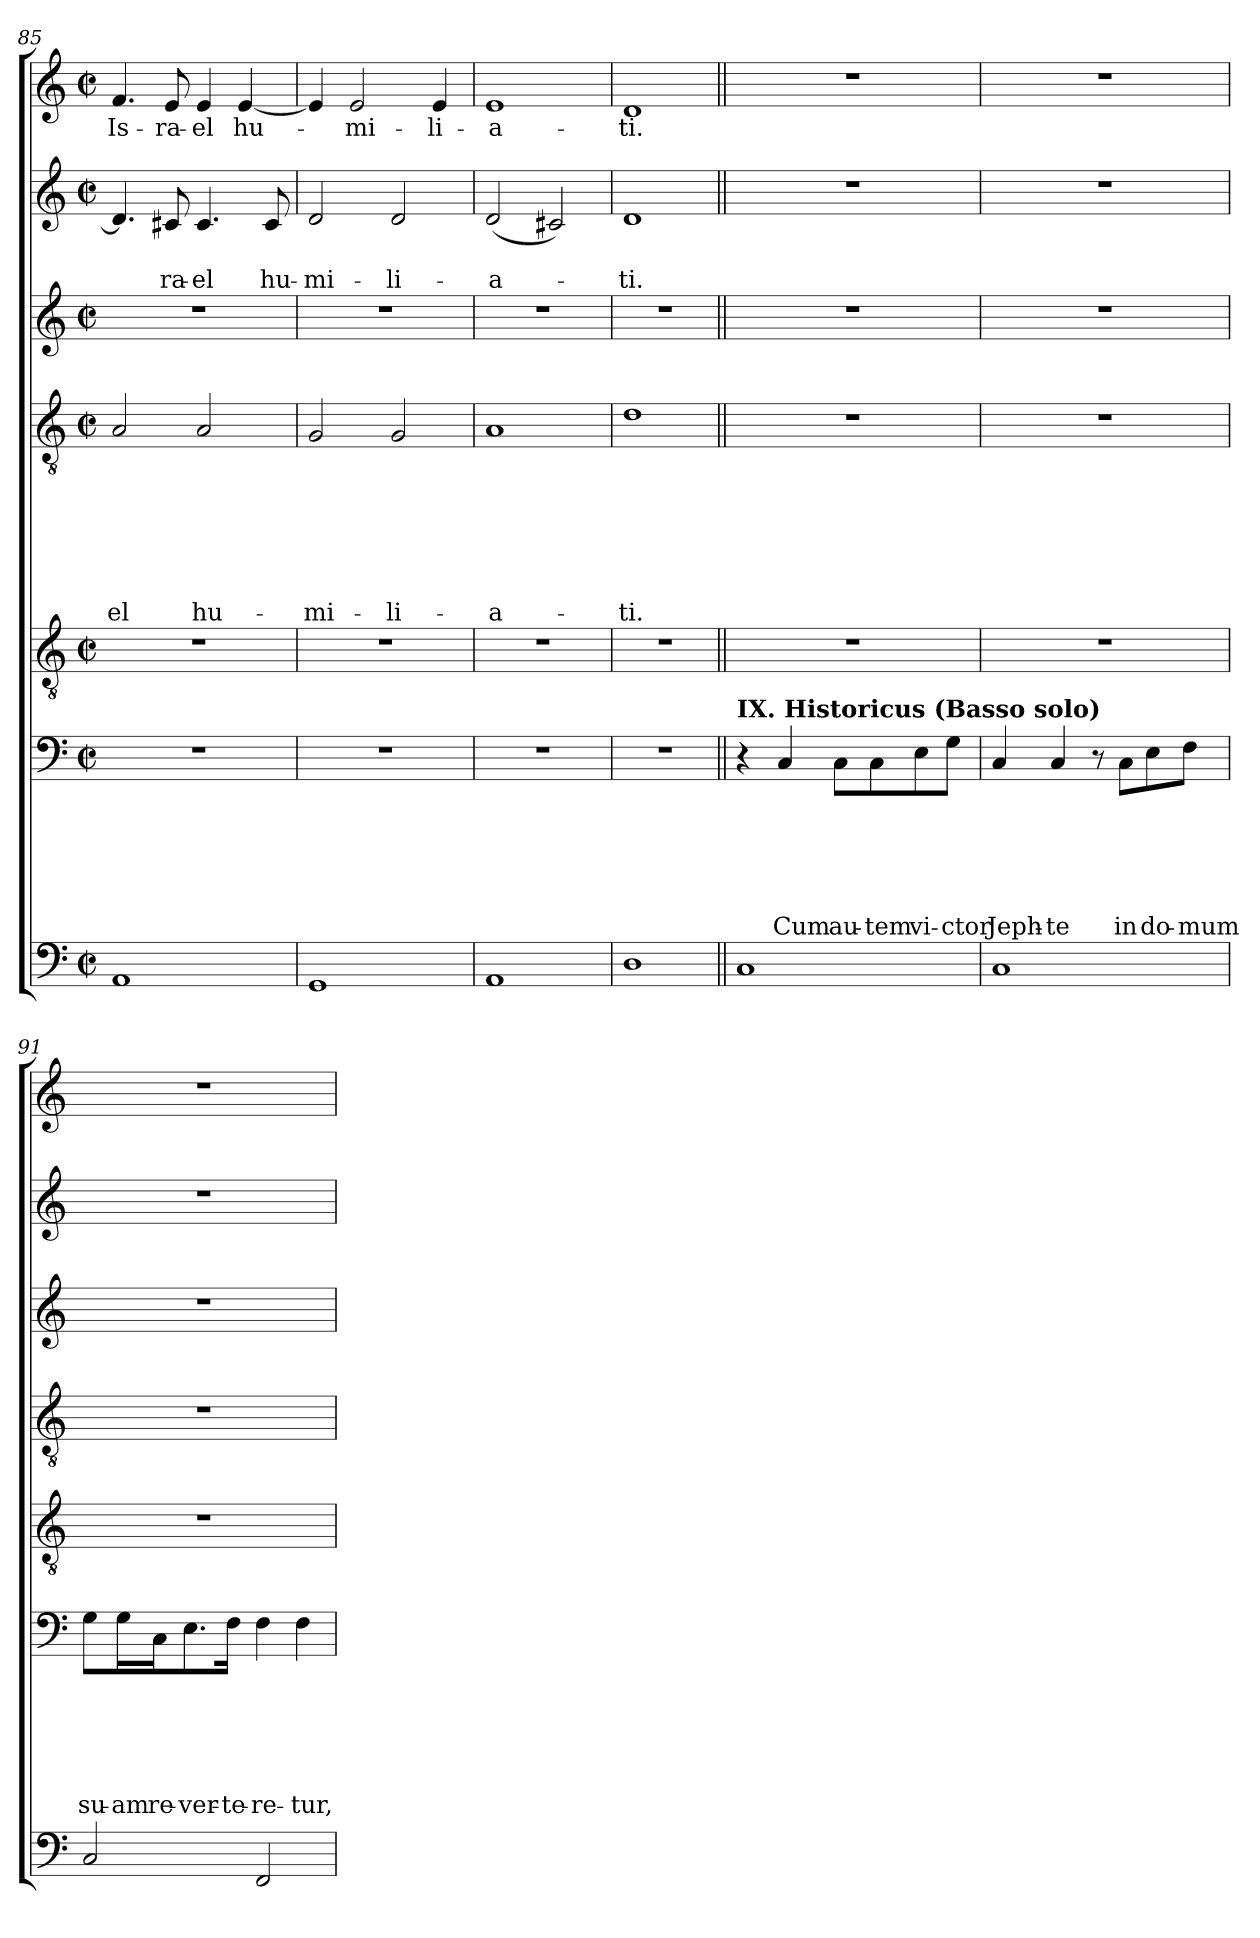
**kern	**kern	**text	**text	**text	**text	**text	**text	**kern	**kern	**text	**text	**text	**text	**text	**text	**text	**kern	**kern	**text	**text	**kern	**text
*part7	*part6	*part6	*part6	*part6	*part6	*part6	*part6	*part5	*part4	*part4	*part4	*part4	*part4	*part4	*part4	*part4	*part3	*part2	*part2	*part2	*part1	*part1
*staff7	*staff6	*staff6	*staff6	*staff6	*staff6	*staff6	*staff6	*staff5	*staff4	*staff4	*staff4	*staff4	*staff4	*staff4	*staff4	*staff4	*staff3	*staff2	*staff2	*staff2	*staff1	*staff1
*clefF4	*clefF4	*	*	*	*	*	*	*clefGv2	*clefGv2	*	*	*	*	*	*	*	*clefG2	*clefG2	*	*	*clefG2	*
*k[]	*k[]	*	*	*	*	*	*	*k[]	*k[]	*	*	*	*	*	*	*	*k[]	*k[]	*	*	*k[]	*
*C:	*C:	*	*	*	*	*	*	*C:	*C:	*	*	*	*	*	*	*	*C:	*C:	*	*	*C:	*
*M2/2	*M2/2	*	*	*	*	*	*	*M2/2	*M2/2	*	*	*	*	*	*	*	*M2/2	*M2/2	*	*	*M2/2	*
*met(c|)	*met(c|)	*	*	*	*	*	*	*met(c|)	*met(c|)	*	*	*	*	*	*	*	*met(c|)	*met(c|)	*	*	*met(c|)	*
=85	=85	=85	=85	=85	=85	=85	=85	=85	=85	=85	=85	=85	=85	=85	=85	=85	=85	=85	=85	=85	=85	=85
1AA	1r	.	.	.	.	.	.	1r	2A/	.	.	.	.	.	.	-el	1r	4.d/]	.	.	4.f/	Is-
.	.	.	.	.	.	.	.	.	.	.	.	.	.	.	.	.	.	8c#X/	.	-ra-	8e/	-ra-
.	.	.	.	.	.	.	.	.	2A/	.	.	.	.	.	.	hu-	.	4.c#/	.	-el	4e/	-el
.	.	.	.	.	.	.	.	.	.	.	.	.	.	.	.	.	.	.	.	.	[4e/	hu-
.	.	.	.	.	.	.	.	.	.	.	.	.	.	.	.	.	.	8c#/	.	hu-	.	.
=86	=86	=86	=86	=86	=86	=86	=86	=86	=86	=86	=86	=86	=86	=86	=86	=86	=86	=86	=86	=86	=86	=86
1GG	1r	.	.	.	.	.	.	1r	2G/	.	.	.	.	.	.	-mi-	1r	2d/	.	-mi-	4e/]	.
.	.	.	.	.	.	.	.	.	.	.	.	.	.	.	.	.	.	.	.	.	2e/	-mi-
.	.	.	.	.	.	.	.	.	2G/	.	.	.	.	.	.	-li-	.	2d/	.	-li-	.	.
.	.	.	.	.	.	.	.	.	.	.	.	.	.	.	.	.	.	.	.	.	4e/	-li-
=87	=87	=87	=87	=87	=87	=87	=87	=87	=87	=87	=87	=87	=87	=87	=87	=87	=87	=87	=87	=87	=87	=87
1AA	1r	.	.	.	.	.	.	1r	1A	.	.	.	.	.	.	-a-	1r	(2d/	.	-a-	1e	-a-
.	.	.	.	.	.	.	.	.	.	.	.	.	.	.	.	.	.	2c#X/)	.	.	.	.
=88	=88	=88	=88	=88	=88	=88	=88	=88	=88	=88	=88	=88	=88	=88	=88	=88	=88	=88	=88	=88	=88	=88
1D	1r	.	.	.	.	.	.	1r	1d	.	.	.	.	.	.	-ti.	1r	1d	.	-ti.	1d	-ti.
!!LO:PB:g=z
=89||	=89||	=89||	=89||	=89||	=89||	=89||	=89||	=89||	=89||	=89||	=89||	=89||	=89||	=89||	=89||	=89||	=89||	=89||	=89||	=89||	=89||	=89||
!	!LO:TX:a:B:t=IX. Historicus (Basso solo)	!	!	!	!	!	!	!	!	!	!	!	!	!	!	!	!	!	!	!	!	!
1C	4r	.	.	.	.	.	.	1r	1r	.	.	.	.	.	.	.	1r	1r	.	.	1r	.
.	4C/	.	.	.	.	.	Cum	.	.	.	.	.	.	.	.	.	.	.	.	.	.	.
.	8C\L	.	.	.	.	.	au-	.	.	.	.	.	.	.	.	.	.	.	.	.	.	.
.	8C\	.	.	.	.	.	-tem	.	.	.	.	.	.	.	.	.	.	.	.	.	.	.
.	8E\	.	.	.	.	.	vi-	.	.	.	.	.	.	.	.	.	.	.	.	.	.	.
.	8G\J	.	.	.	.	.	-ctor	.	.	.	.	.	.	.	.	.	.	.	.	.	.	.
=90	=90	=90	=90	=90	=90	=90	=90	=90	=90	=90	=90	=90	=90	=90	=90	=90	=90	=90	=90	=90	=90	=90
1C	4C/	.	.	.	.	.	Jeph-	1r	1r	.	.	.	.	.	.	.	1r	1r	.	.	1r	.
.	4C/	.	.	.	.	.	-te	.	.	.	.	.	.	.	.	.	.	.	.	.	.	.
.	8r	.	.	.	.	.	.	.	.	.	.	.	.	.	.	.	.	.	.	.	.	.
.	8C\L	.	.	.	.	.	in	.	.	.	.	.	.	.	.	.	.	.	.	.	.	.
.	8E\	.	.	.	.	.	do-	.	.	.	.	.	.	.	.	.	.	.	.	.	.	.
.	8F\J	.	.	.	.	.	-mum	.	.	.	.	.	.	.	.	.	.	.	.	.	.	.
=91	=91	=91	=91	=91	=91	=91	=91	=91	=91	=91	=91	=91	=91	=91	=91	=91	=91	=91	=91	=91	=91	=91
2C/	8G\L	.	.	.	.	.	su-	1r	1r	.	.	.	.	.	.	.	1r	1r	.	.	1r	.
.	16G\L	.	.	.	.	.	-am	.	.	.	.	.	.	.	.	.	.	.	.	.	.	.
.	16C\J	.	.	.	.	.	re-	.	.	.	.	.	.	.	.	.	.	.	.	.	.	.
.	8.E\	.	.	.	.	.	-ver-	.	.	.	.	.	.	.	.	.	.	.	.	.	.	.
.	16F\Jk	.	.	.	.	.	-te-	.	.	.	.	.	.	.	.	.	.	.	.	.	.	.
2FF/	4F\	.	.	.	.	.	-re-	.	.	.	.	.	.	.	.	.	.	.	.	.	.	.
.	4F\	.	.	.	.	.	-tur,	.	.	.	.	.	.	.	.	.	.	.	.	.	.	.
=	=	=	=	=	=	=	=	=	=	=	=	=	=	=	=	=	=	=	=	=	=	=
*-	*-	*-	*-	*-	*-	*-	*-	*-	*-	*-	*-	*-	*-	*-	*-	*-	*-	*-	*-	*-	*-	*-
